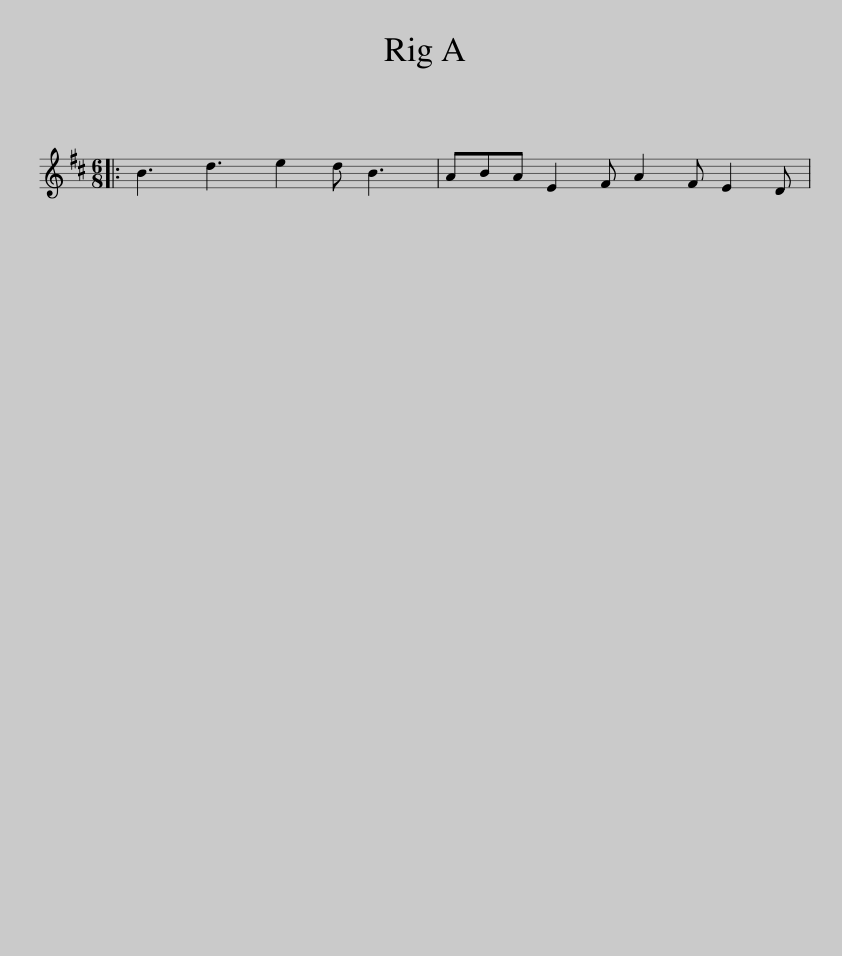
X:1
L:1/8
M:6/8
I:linebreak $
K:D
V:1 treble
V:1
|: B3 d3 e2 d B3 | ABA E2 F A2 F E2 D | %2
